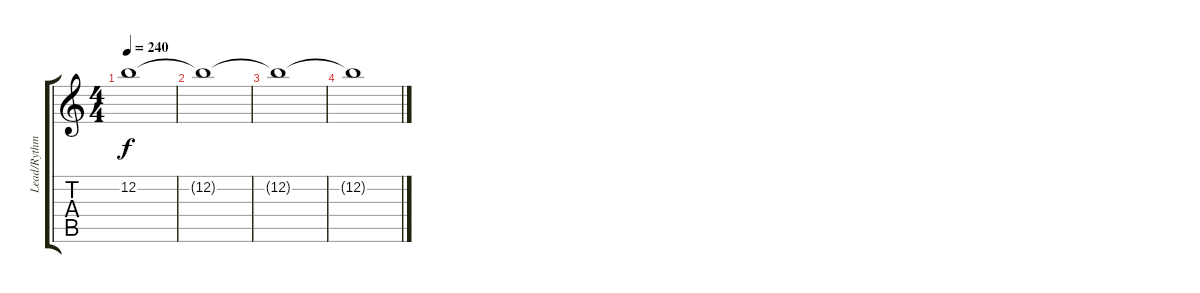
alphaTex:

\track ("Lead/Rythm" "Lead/Rythm") {instrument overdrivenguitar}
\staff {score tabs}
\tuning (E4 B3 G3 D3 A2 E2) {hide}
\ts (4 4)
\tempo 240
\clef g2
\ks c
12.2{t}.1{dy f} |
12.2{t}.1 |
12.2{t}.1 |
12.2{t}.1
